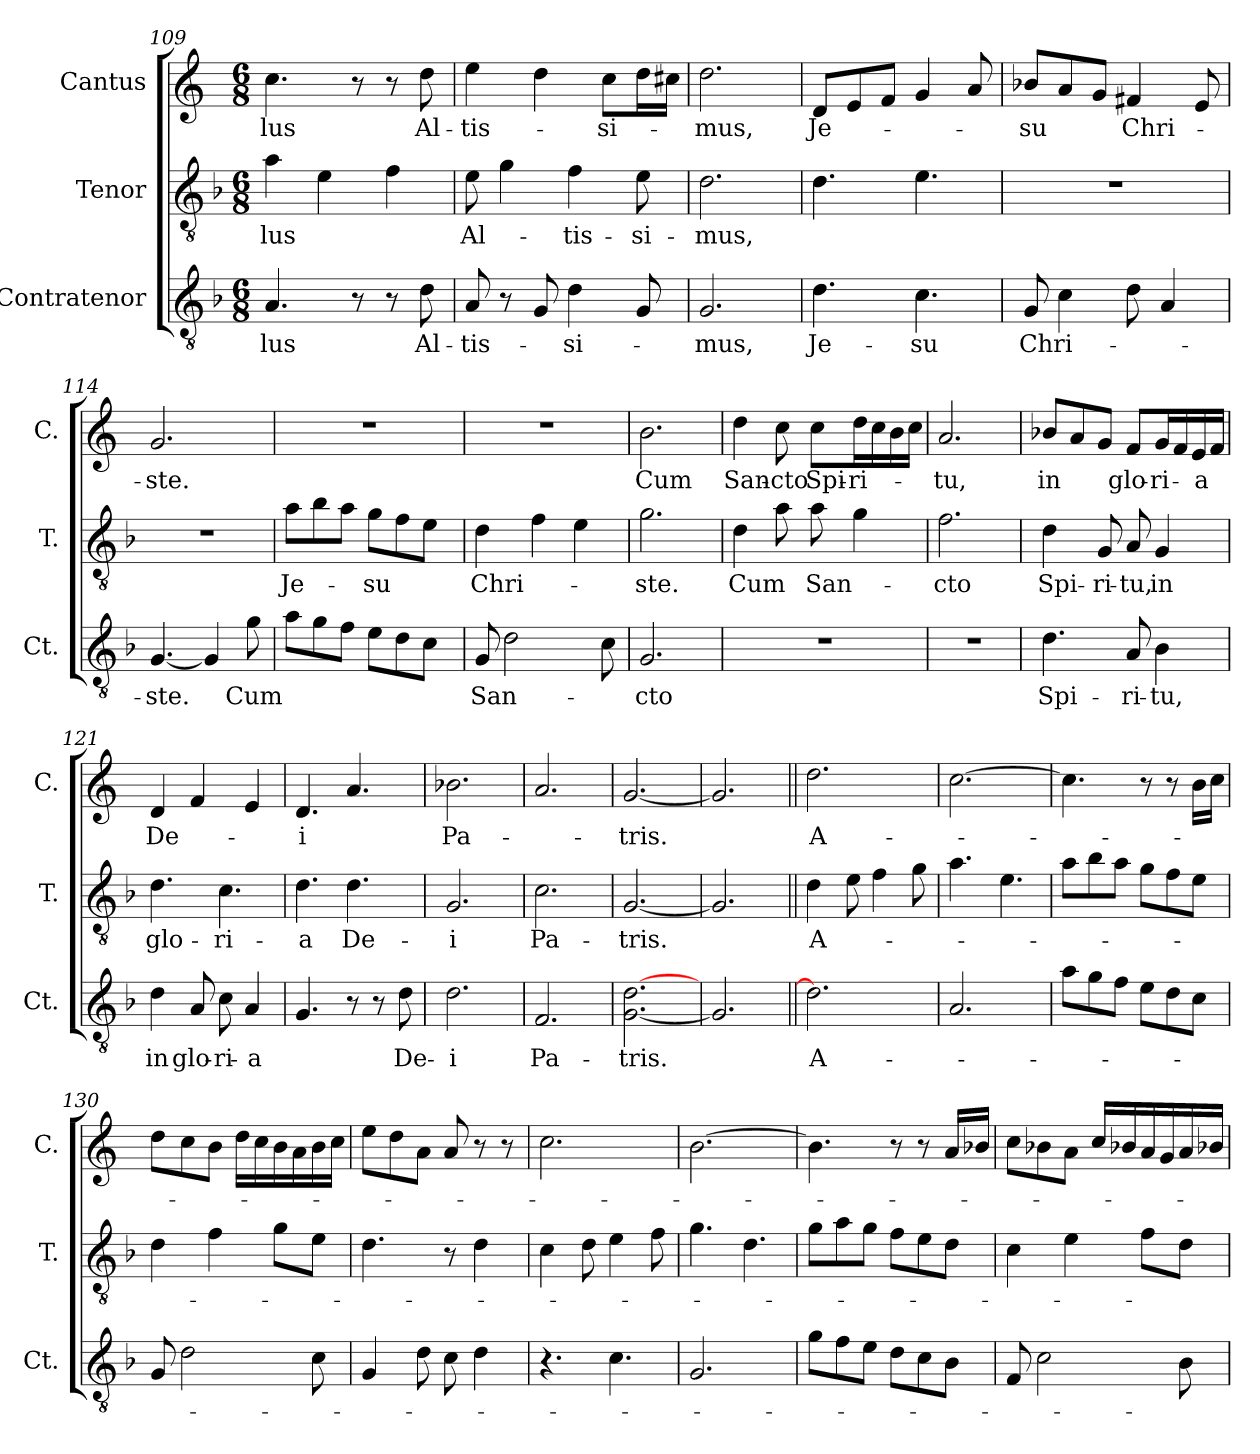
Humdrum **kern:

**kern	**text	**kern	**text	**kern	**text
*part3	*part3	*part2	*part2	*part1	*part1
*staff3	*staff3	*staff2	*staff2	*staff1	*staff1
*I"Contratenor	*	*I"Tenor	*	*I"Cantus	*
*I'Ct.	*	*I'T.	*	*I'C.	*
*clefGv2	*	*clefGv2	*	*clefG2	*
*k[b-]	*	*k[b-]	*	*k[]	*
*F:	*	*F:	*	*C:	*
*M6/8	*	*M6/8	*	*M6/8	*
=109	=109	=109	=109	=109	=109
4.A/	-lus	4a\	-lus	4.cc\	-lus
.	.	4e\	.	.	.
8r	.	.	.	8r	.
8r	.	4f\	.	8r	.
8d\	Al-	.	.	8dd\	Al-
=110	=110	=110	=110	=110	=110
8A/	-tis-	8e\	Al-	4ee\	-tis-
8r	.	4g\	.	.	.
8G/	.	.	.	4dd\	.
4d\	-si-	4f\	tis-	.	.
.	.	.	.	8cc\L	-si-
8G/	.	8e\	-si-	16dd\L	.
.	.	.	.	16cc#X\JJ	.
=111	=111	=111	=111	=111	=111
2.G/	-mus,	2.d\	-mus,	2.dd\	-mus,
=112	=112	=112	=112	=112	=112
4.d\	Je-	4.d\	.	8d/L	Je-
.	.	.	.	8e/	.
.	.	.	.	8f/J	.
4.c\	su	4.e\	.	4g/	.
.	.	.	.	8a/	.
!!LO:PB:g=z
=113	=113	=113	=113	=113	=113
8G/	Chri-	2.r	.	8b-X/L	-su
4c\	.	.	.	8a/	.
.	.	.	.	8g/J	.
8d\	.	.	.	4f#X/	Chri-
4A/	.	.	.	.	.
.	.	.	.	8e/	.
=114	=114	=114	=114	=114	=114
[4.G/	-ste.	2.r	.	2.g/	-ste.
4G/]	.	.	.	.	.
8g\	Cum	.	.	.	.
=115	=115	=115	=115	=115	=115
8a\L	.	8a\L	Je-	2.r	.
8g\	.	8b-\	.	.	.
8f\J	.	8a\J	.	.	.
8e\L	.	8g\L	-su	.	.
8d\	.	8f\	.	.	.
8c\J	.	8e\J	.	.	.
=116	=116	=116	=116	=116	=116
8G/	San-	4d\	Chri-	2.r	.
2d\	.	.	.	.	.
.	.	4f\	.	.	.
.	.	4e\	.	.	.
8c\	.	.	.	.	.
=117	=117	=117	=117	=117	=117
2.G/	-cto	2.g\	-ste.	2.b\	Cum
=118	=118	=118	=118	=118	=118
2.r	.	4d\	Cum	4dd\	San-
.	.	8a\	.	8cc\	-cto
.	.	8a\	San-	8cc\L	Spi-
.	.	4g\	.	16dd\L	-ri-
.	.	.	.	16cc\	.
.	.	.	.	16b\	.
.	.	.	.	16cc\JJ	.
!!LO:LB:g=z
=119	=119	=119	=119	=119	=119
2.r	.	2.f\	-cto	2.a/	-tu,
=120	=120	=120	=120	=120	=120
4.d\	Spi-	4d\	Spi-	8b-X/L	in
.	.	.	.	8a/	.
.	.	8G/	-ri-	8g/J	.
8A/	-ri-	8A/	-tu,	8f/L	glo-
4B-\	-tu,	4G/	in	16g/L	-ri-
.	.	.	.	16f/	.
.	.	.	.	16e/	-a
.	.	.	.	16f/JJ	.
=121	=121	=121	=121	=121	=121
4d\	in	4.d\	glo-	4d/	De-
8A/	glo-	.	.	4f/	.
8c\	-ri-	4.c\	-ri-	.	.
4A/	-a	.	.	4e/	.
=122	=122	=122	=122	=122	=122
4.G/	.	4.d\	-a	4.d/	i
8r	.	4.d\	De-	4.a/	.
8r	.	.	.	.	.
8d\	De-	.	.	.	.
=123	=123	=123	=123	=123	=123
2.d\	-i	2.G/	-i	2.b-X\	Pa-
=124	=124	=124	=124	=124	=124
2.F/	Pa-	2.c\	Pa-	2.a/	.
=125	=125	=125	=125	=125	=125
[2.G\ [2.d\	-tris.	[2.G/	tris.	[2.g/	-tris.
=126	=126	=126	=126	=126	=126
2.G/]	.	2.G/]	.	2.g/]	.
!!LO:PB:g=z
=127||	=127||	=127||	=127||	=127||	=127||
2.d\]	A-	4d\	A-	2.dd\	A-
.	.	8e\	.	.	.
.	.	4f\	.	.	.
.	.	8g\	.	.	.
=128	=128	=128	=128	=128	=128
2.A/	.	4.a\	.	[2.cc\	.
.	.	4.e\	.	.	.
=129	=129	=129	=129	=129	=129
8a\L	.	8a\L	.	4.cc\]	.
8g\	.	8b-\	.	.	.
8f\J	.	8a\J	.	.	.
8e\L	.	8g\L	.	8r	.
8d\	.	8f\	.	8r	.
8c\J	.	8e\J	.	16b\LL	.
.	.	.	.	16cc\JJ	.
=130	=130	=130	=130	=130	=130
8G/	.	4d\	.	8dd\L	.
2d\	.	.	.	8cc\	.
.	.	4f\	.	8b\J	.
.	.	.	.	16dd\LL	.
.	.	.	.	16cc\	.
.	.	8g\L	.	16b\	.
.	.	.	.	16a\	.
8c\	.	8e\J	.	16b\	.
.	.	.	.	16cc\JJ	.
=131	=131	=131	=131	=131	=131
4G/	.	4.d\	.	8ee\L	.
.	.	.	.	8dd\	.
8d\	.	.	.	8a\J	.
8c\	.	8r	.	8a/	.
4d\	.	4d\	.	8r	.
.	.	.	.	8r	.
=132	=132	=132	=132	=132	=132
4.r	.	4c\	.	2.cc\	.
.	.	8d\	.	.	.
4.c\	.	4e\	.	.	.
.	.	8f\	.	.	.
=133	=133	=133	=133	=133	=133
2.G/	.	4.g\	.	[2.b\	.
.	.	4.d\	.	.	.
!!LO:LB:g=z
=134	=134	=134	=134	=134	=134
8g\L	.	8g\L	.	4.b\]	.
8f\	.	8a\	.	.	.
8e\J	.	8g\J	.	.	.
8d\L	.	8f\L	.	8r	.
8c\	.	8e\	.	8r	.
8B-\J	.	8d\J	.	16a/LL	.
.	.	.	.	16b-X/JJ	.
=135	=135	=135	=135	=135	=135
8F/	.	4c\	.	8cc\L	.
2c\	.	.	.	8b-X\	.
.	.	4e\	.	8a\J	.
.	.	.	.	16cc/LL	.
.	.	.	.	16b-X/	.
.	.	8f\L	.	16a/	.
.	.	.	.	16g/	.
8B-\	.	8d\J	.	16a/	.
.	.	.	.	16b-X/JJ	.
=	=	=	=	=	=
*-	*-	*-	*-	*-	*-
